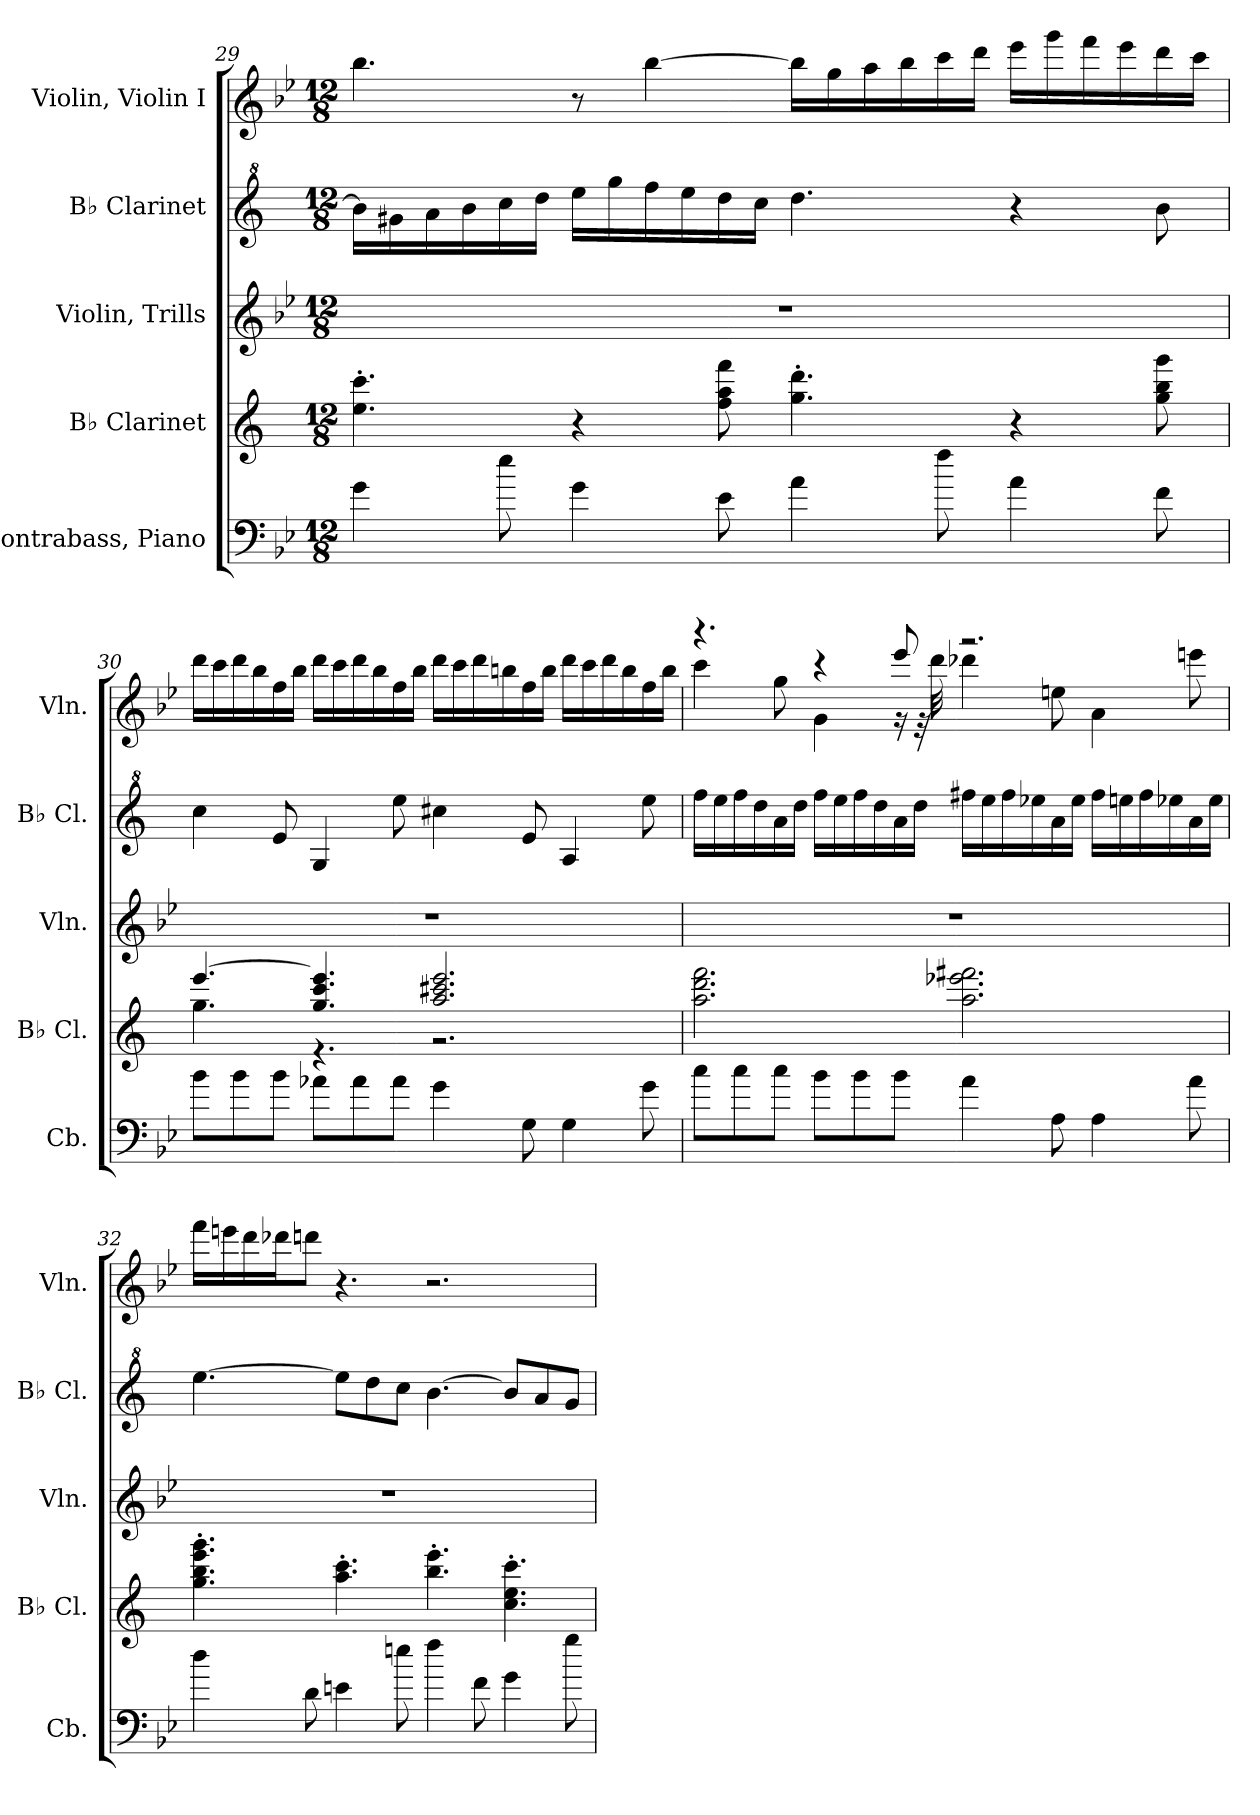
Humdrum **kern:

**kern	**kern	**kern	**kern	**kern
*part5	*part4	*part3	*part2	*part1
*staff5	*staff4	*staff3	*staff2	*staff1
*I"Contrabass, Piano	*I"B♭ Clarinet	*I"Violin, Trills	*I"B♭ Clarinet	*I"Violin, Violin I
*I'Cb.	*I'B♭ Cl.	*I'Vln.	*I'B♭ Cl.	*I'Vln.
*clefF4	*clefG2	*clefG2	*clefG^2	*clefG2
*ITrd7c12	*ITrd1c2	*	*ITrd1c2	*
*k[b-e-]	*k[b-e-]	*k[b-e-]	*k[b-e-]	*k[b-e-]
*M12/8	*M12/8	*M12/8	*M12/8	*M12/8
=29	=29	=29	=29	=29
4G\	4.dd\' 4.bb-\'	1.r	16aa\LL]	4.bb-\
.	.	.	16ff#X\	.
.	.	.	16gg\	.
.	.	.	16aa\	.
8e-\	.	.	16bb-\	.
.	.	.	16ccc\JJ	.
4G\	4r	.	16ddd\LL	8r
.	.	.	16fff\	.
.	.	.	16eee-\	[4bb-\
.	.	.	16ddd\	.
8E-\	8ee-\ 8gg\ 8eee-\	.	16ccc\	.
.	.	.	16bb-\JJ	.
4A\	4.ff\' 4.ccc\'	.	4.ccc\	16bb-\LL]
.	.	.	.	16gg\
.	.	.	.	16aa\
.	.	.	.	16bb-\
8f\	.	.	.	16ccc\
.	.	.	.	16ddd\JJ
4A\	4r	.	4r	16eee-\LL
.	.	.	.	16ggg\
.	.	.	.	16fff\
.	.	.	.	16eee-\
8F\	8ff\ 8aa\ 8fff\	.	8aa\	16ddd\
.	.	.	.	16ccc\JJ
=30	=30	=30	=30	=30
*	*^	*	*	*
8B-\L	[4.ddd/	4.ff\	1.r	4bb-\	16ddd\LL
.	.	.	.	.	16ccc\
8B-\	.	.	.	.	16ddd\
.	.	.	.	.	16bb-\
8B-\J	.	.	.	8dd/	16ff\
.	.	.	.	.	16bb-\JJ
8A-X\L	4.ff/ 4.bb-/ 4.ddd/]	4.r	.	4f/	16ddd\LL
.	.	.	.	.	16ccc\
8A-\	.	.	.	.	16ddd\
.	.	.	.	.	16bb-\
8A-\J	.	.	.	8ddd\	16ff\
.	.	.	.	.	16bb-\JJ
4G\	2.gg/ 2.bbn/ 2.ddd/	2.r	.	4bbn\	16ddd\LL
.	.	.	.	.	16ccc\
.	.	.	.	.	16ddd\
.	.	.	.	.	16bbn\
8GG\	.	.	.	8dd/	16ff\
.	.	.	.	.	16bb\JJ
4GG\	.	.	.	4g/	16ddd\LL
.	.	.	.	.	16ccc\
.	.	.	.	.	16ddd\
.	.	.	.	.	16bb\
8G\	.	.	.	8ddd\	16ff\
.	.	.	.	.	16bb\JJ
*	*v	*v	*	*	*
!!LO:LB:g=z
=31	=31	=31	=31	=31
*	*	*	*	*^
8c\L	2.gg\ 2.ccc\ 2.eee-\	1.r	16eee-\LL	4.r	4ccc\
.	.	.	16ddd\	.	.
8c\	.	.	16eee-\	.	.
.	.	.	16ccc\	.	.
8c\J	.	.	16gg\	.	8gg\
.	.	.	16ccc\JJ	.	.
8B-\L	.	.	16eee-\LL	4r	4g\
.	.	.	16ddd\	.	.
8B-\	.	.	16eee-\	.	.
.	.	.	16ccc\	.	.
8B-\J	.	.	16gg\	8eee-/	16r
.	.	.	16ccc\JJ	.	32r
.	.	.	.	.	32ddd\
4A\	2.gg\ 2.ddd-X\ 2.eeen\	.	16eeen\LL	2.r	4ddd-X\
.	.	.	16ddd\	.	.
.	.	.	16eee\	.	.
.	.	.	16ddd-X\	.	.
8AA\	.	.	16gg\	.	8een\
.	.	.	16ddd-\JJ	.	.
4AA\	.	.	16eee\LL	.	4a\
.	.	.	16dddn\	.	.
.	.	.	16eee\	.	.
.	.	.	16ddd-X\	.	.
8A\	.	.	16gg\	.	8eeen\
.	.	.	16ddd-\JJ	.	.
*	*	*	*	*v	*v
=32	=32	=32	=32	=32
4d\	4.ff\' 4.aa\' 4.ddd\' 4.fff\'	1.r	[4.ddd\	16fff\LL
.	.	.	.	16eeen\
.	.	.	.	16ddd\
.	.	.	.	16ddd-X\J
8D\	.	.	.	8dddn\J
4En\	4.gg\' 4.bb-\'	.	8ddd\L]	4.r
.	.	.	8ccc\	.
8en\	.	.	8bb-\J	.
4f\	4.aa\' 4.ddd\'	.	[4.aa\	2.r
8F\	.	.	.	.
4G\	4.b-\' 4.dd\' 4.bb-\'	.	8aa/L]	.
.	.	.	8gg/	.
8g\	.	.	8ff/J	.
=	=	=	=	=
*-	*-	*-	*-	*-
